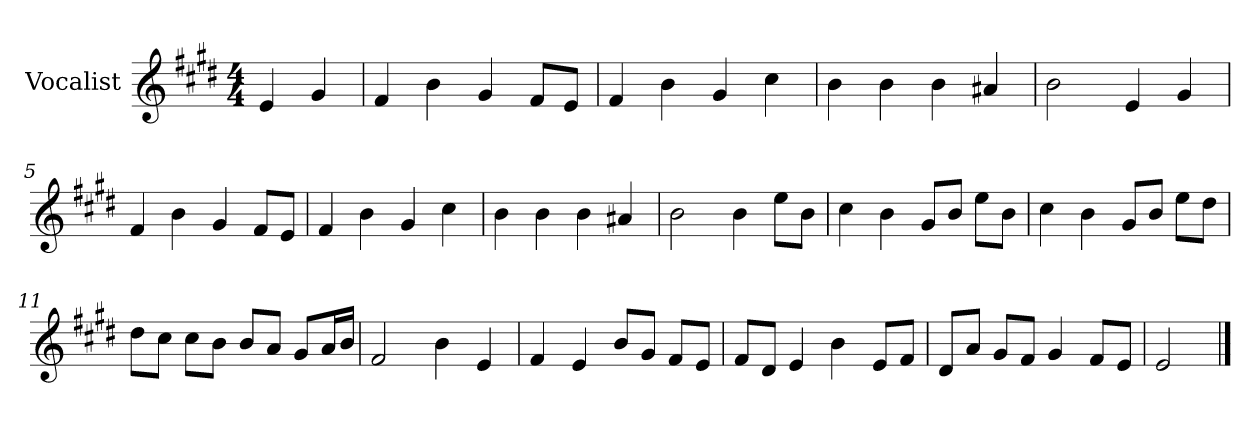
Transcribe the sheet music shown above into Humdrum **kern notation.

**kern
*part1
*staff1
*I"Vocalist
*k[f#c#g#d#]
*E:
*M4/4
=
4e
4g#
=1
4f#
4b
4g#
8f#L
8eJ
=2
4f#
4b
4g#
4cc#
=3
4b
4b
4b
4a#X
=4
2b
4e
4g#
=5
4f#
4b
4g#
8f#L
8eJ
=6
4f#
4b
4g#
4cc#
=7
4b
4b
4b
4a#X
=8
2b
4b
8eeL
8bJ
=9
4cc#
4b
8g#L
8bJ
8eeL
8bJ
=10
4cc#
4b
8g#L
8bJ
8eeL
8dd#J
=11
8dd#L
8cc#J
8cc#L
8bJ
8bL
8aJ
8g#L
16aL
16bJJ
=12
2f#
4b
4e
=13
4f#
4e
8bL
8g#J
8f#L
8eJ
=14
8f#L
8d#J
4e
4b
8eL
8f#J
=15
8d#L
8aJ
8g#L
8f#J
4g#
8f#L
8eJ
=16
2e
==
*-
